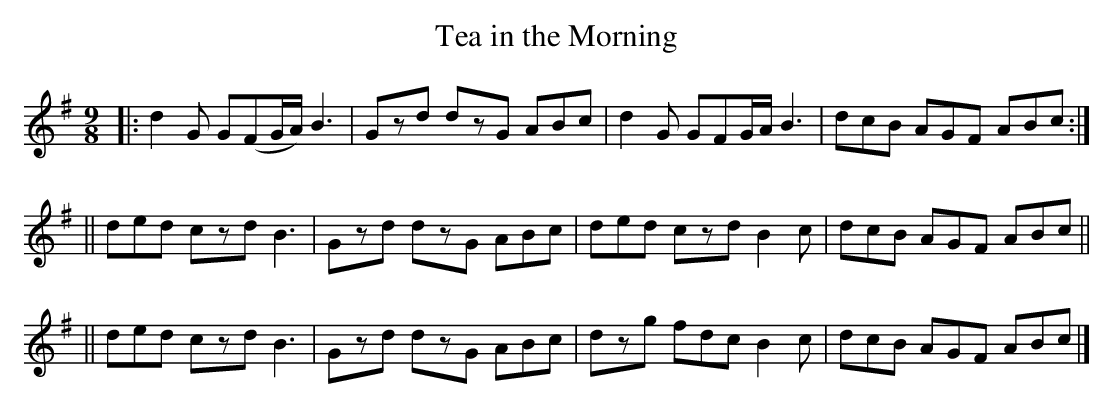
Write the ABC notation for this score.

X:1
T: Tea in the Morning
M: 9/8
L: 1/8
K: G
|: d2G G(FG/A/) B3 | Gzd dzG ABc | d2G GFG/A/ B3 | dcB AGF ABc :|
|| ded czd      B3 | Gzd dzG ABc | ded czd   B2c | dcB AGF ABc ||
|| ded czd      B3 | Gzd dzG ABc | dzg fdc   B2c | dcB AGF ABc |]
